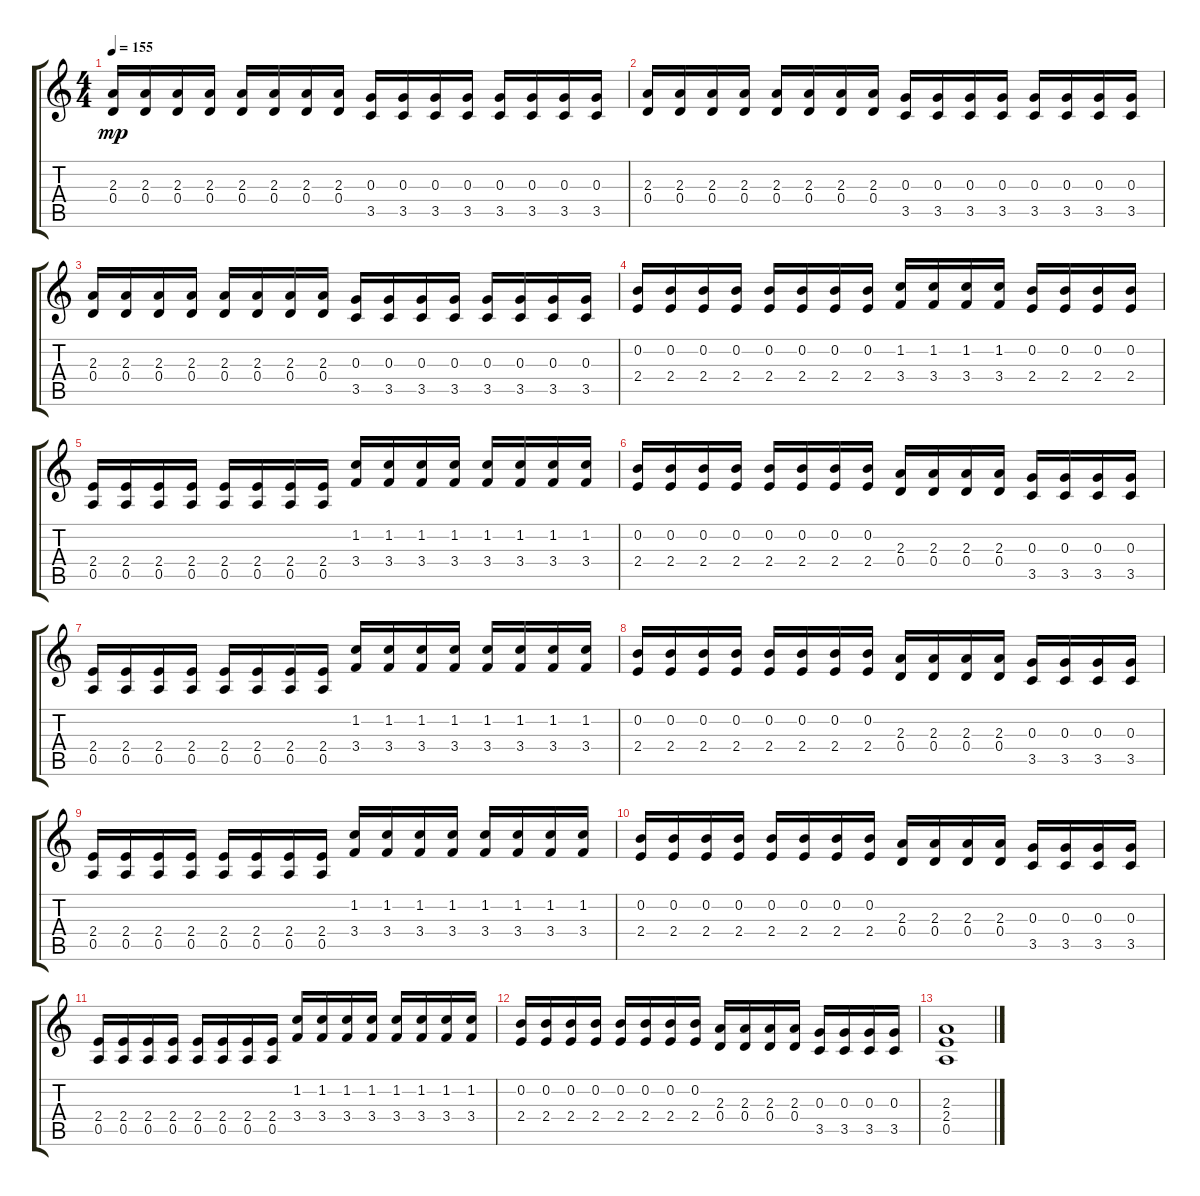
\track "" {instrument distortionguitar}
\staff {score tabs}
\tuning (E4 B3 G3 D3 A2 E2) {hide}
\ts (4 4)
\tempo 155
\clef g2
\ks c
(2.3 0.4).16{dy mp} (2.3 0.4).16 (2.3 0.4).16 (2.3 0.4).16 (2.3 0.4).16 (2.3 0.4).16 (2.3 0.4).16 (2.3 0.4).16 (0.3 3.5).16 (0.3 3.5).16 (0.3 3.5).16 (0.3 3.5).16 (0.3 3.5).16 (0.3 3.5).16 (0.3 3.5).16 (0.3 3.5).16 |
(2.3 0.4).16 (2.3 0.4).16 (2.3 0.4).16 (2.3 0.4).16 (2.3 0.4).16 (2.3 0.4).16 (2.3 0.4).16 (2.3 0.4).16 (0.3 3.5).16 (0.3 3.5).16 (0.3 3.5).16 (0.3 3.5).16 (0.3 3.5).16 (0.3 3.5).16 (0.3 3.5).16 (0.3 3.5).16 |
(2.3 0.4).16 (2.3 0.4).16 (2.3 0.4).16 (2.3 0.4).16 (2.3 0.4).16 (2.3 0.4).16 (2.3 0.4).16 (2.3 0.4).16 (0.3 3.5).16 (0.3 3.5).16 (0.3 3.5).16 (0.3 3.5).16 (0.3 3.5).16 (0.3 3.5).16 (0.3 3.5).16 (0.3 3.5).16 |
(0.2 2.4).16 (0.2 2.4).16 (0.2 2.4).16 (0.2 2.4).16 (0.2 2.4).16 (0.2 2.4).16 (0.2 2.4).16 (0.2 2.4).16 (1.2 3.4).16 (1.2 3.4).16 (1.2 3.4).16 (1.2 3.4).16 (0.2 2.4).16 (0.2 2.4).16 (0.2 2.4).16 (0.2 2.4).16 |
(2.4 0.5).16 (2.4 0.5).16 (2.4 0.5).16 (2.4 0.5).16 (2.4 0.5).16 (2.4 0.5).16 (2.4 0.5).16 (2.4 0.5).16 (1.2 3.4).16 (1.2 3.4).16 (1.2 3.4).16 (1.2 3.4).16 (1.2 3.4).16 (1.2 3.4).16 (1.2 3.4).16 (1.2 3.4).16 |
(0.2 2.4).16 (0.2 2.4).16 (0.2 2.4).16 (0.2 2.4).16 (0.2 2.4).16 (0.2 2.4).16 (0.2 2.4).16 (0.2 2.4).16 (2.3 0.4).16 (2.3 0.4).16 (2.3 0.4).16 (2.3 0.4).16 (0.3 3.5).16 (0.3 3.5).16 (0.3 3.5).16 (0.3 3.5).16 |
(2.4 0.5).16 (2.4 0.5).16 (2.4 0.5).16 (2.4 0.5).16 (2.4 0.5).16 (2.4 0.5).16 (2.4 0.5).16 (2.4 0.5).16 (1.2 3.4).16 (1.2 3.4).16 (1.2 3.4).16 (1.2 3.4).16 (1.2 3.4).16 (1.2 3.4).16 (1.2 3.4).16 (1.2 3.4).16 |
(0.2 2.4).16 (0.2 2.4).16 (0.2 2.4).16 (0.2 2.4).16 (0.2 2.4).16 (0.2 2.4).16 (0.2 2.4).16 (0.2 2.4).16 (2.3 0.4).16 (2.3 0.4).16 (2.3 0.4).16 (2.3 0.4).16 (0.3 3.5).16 (0.3 3.5).16 (0.3 3.5).16 (0.3 3.5).16 |
(2.4 0.5).16 (2.4 0.5).16 (2.4 0.5).16 (2.4 0.5).16 (2.4 0.5).16 (2.4 0.5).16 (2.4 0.5).16 (2.4 0.5).16 (1.2 3.4).16 (1.2 3.4).16 (1.2 3.4).16 (1.2 3.4).16 (1.2 3.4).16 (1.2 3.4).16 (1.2 3.4).16 (1.2 3.4).16 |
(0.2 2.4).16 (0.2 2.4).16 (0.2 2.4).16 (0.2 2.4).16 (0.2 2.4).16 (0.2 2.4).16 (0.2 2.4).16 (0.2 2.4).16 (2.3 0.4).16 (2.3 0.4).16 (2.3 0.4).16 (2.3 0.4).16 (0.3 3.5).16 (0.3 3.5).16 (0.3 3.5).16 (0.3 3.5).16 |
(2.4 0.5).16 (2.4 0.5).16 (2.4 0.5).16 (2.4 0.5).16 (2.4 0.5).16 (2.4 0.5).16 (2.4 0.5).16 (2.4 0.5).16 (1.2 3.4).16 (1.2 3.4).16 (1.2 3.4).16 (1.2 3.4).16 (1.2 3.4).16 (1.2 3.4).16 (1.2 3.4).16 (1.2 3.4).16 |
(0.2 2.4).16 (0.2 2.4).16 (0.2 2.4).16 (0.2 2.4).16 (0.2 2.4).16 (0.2 2.4).16 (0.2 2.4).16 (0.2 2.4).16 (2.3 0.4).16 (2.3 0.4).16 (2.3 0.4).16 (2.3 0.4).16 (0.3 3.5).16 (0.3 3.5).16 (0.3 3.5).16 (0.3 3.5).16 |
(2.3 2.4 0.5).1
